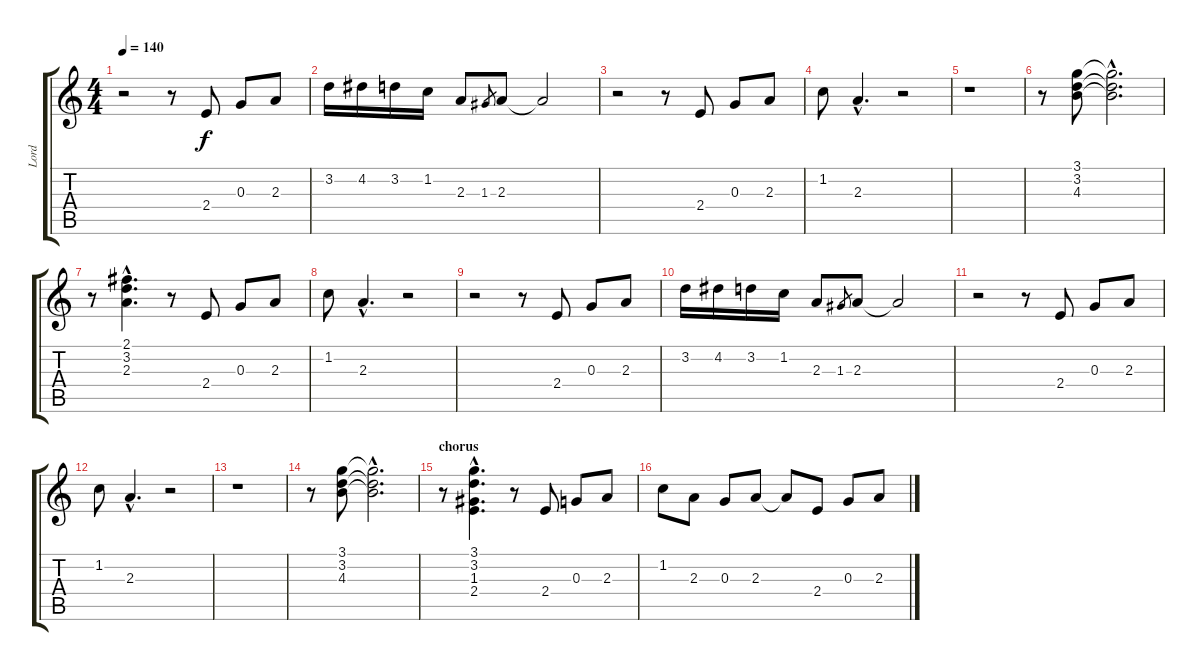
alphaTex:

\track ("Lord" "Lord") {instrument rockorgan}
\staff {score tabs}
\tuning (E5 B4 G4 D4 A3 E3) {hide}
\ts (4 4)
\tempo 140
\clef g2
\ks c
r.2{dy f} r.8 2.4.8 0.3.8 2.3.8 |
3.2.16 4.2.16 3.2.16 1.2.16 2.3.8 1.3.8{gr} 2.3.8 2.3{t}.2 |
r.2 r.8 2.4.8 0.3.8 2.3.8 |
1.2.8 2.3{hac}.4{d} r.2 |
r.1 |
r.8 (3.1 3.2 4.3).8 (3.1{hac t} 3.2{hac t} 4.3{hac t}).2{d} |
r.8 (2.1{hac} 3.2{hac} 2.3{hac}).4{d} r.8 2.4.8 0.3.8 2.3.8 |
1.2.8 2.3{hac}.4{d} r.2 |
r.2 r.8 2.4.8 0.3.8 2.3.8 |
3.2.16 4.2.16 3.2.16 1.2.16 2.3.8 1.3.8{gr} 2.3.8 2.3{t}.2 |
r.2 r.8 2.4.8 0.3.8 2.3.8 |
1.2.8 2.3{hac}.4{d} r.2 |
r.1 |
r.8 (3.1 3.2 4.3).8 (3.1{hac t} 3.2{hac t} 4.3{hac t}).2{d} |
\section ("" "chorus")
r.8 (3.1{hac} 3.2{hac} 1.3{hac} 2.4{hac}).4{d} r.8 2.4.8 0.3.8 2.3.8 |
1.2.8 2.3.8 0.3.8 2.3.8 2.3{t}.8 2.4.8 0.3.8 2.3.8
